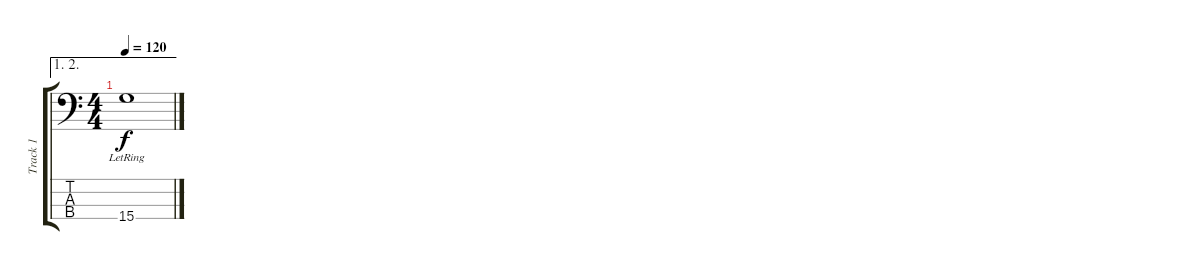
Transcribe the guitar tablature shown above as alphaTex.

\track ("Track 1" "Track 1") {instrument electricbassfinger}
\staff {score tabs}
\tuning (G2 D2 A1 E1) {hide}
\ae (1 2)
\ts (4 4)
\tempo 120
\clef f4
\ks c
15.4{lr}.1{dy f}
